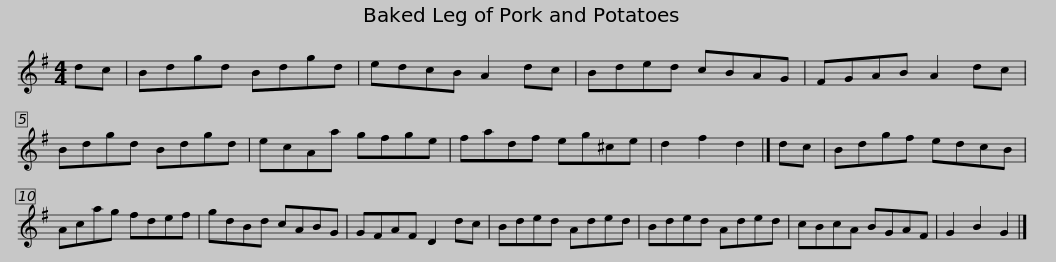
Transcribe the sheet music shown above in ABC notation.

X:1
L:1/8
M:4/4
I:linebreak $
K:G
V:1 treble
V:1
 dc | Bdgd Bdgd | edcB A2 dc | Bded cBAG | FGAB A2 dc | %5
 Bdgd Bdgd |$ ecAa gfge | fadf eg^ce | d2 f2 d2 |] dc | %10
 Bdgf edcB | Acag fdef |$ gdBd cABG | GFAF D2 dc | Bded Aded | %15
 Bded Aded | cBcA BGAF | G2 B2 G2 |] %18
